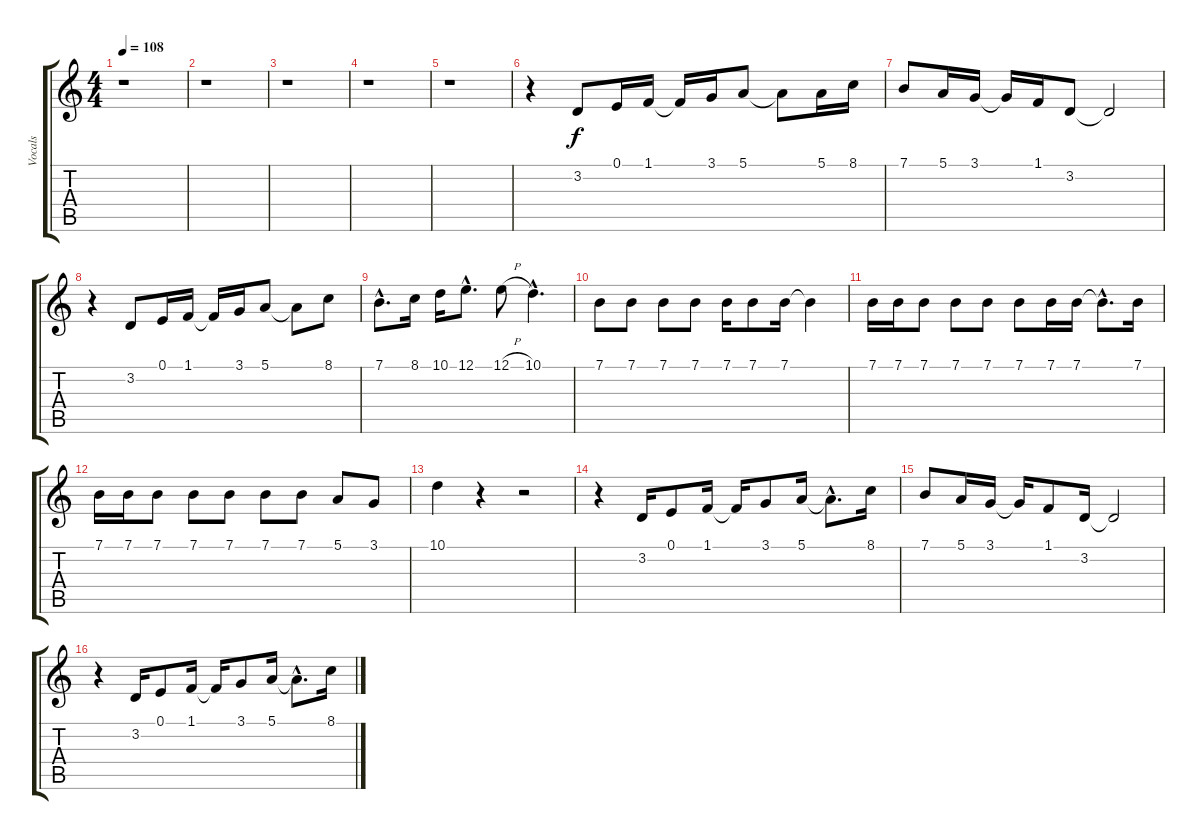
\track ("Vocals" "Vocals") {instrument harmonica}
\staff {score tabs}
\tuning (E4 B3 G3 D3 A2 E2) {hide}
\ts (4 4)
\tempo 108
\clef g2
\ks c
r.1{dy f instrument harmonica} |
r.1 |
r.1 |
r.1 |
r.1 |
r.4 3.2.8 0.1.16 1.1.16 1.1{t}.16 3.1.16 5.1.8 5.1{t}.8 5.1.16 8.1.16 |
7.1.8 5.1.16 3.1.16 3.1{t}.16 1.1.16 3.2.8 3.2{t}.2 |
r.4 3.2.8 0.1.16 1.1.16 1.1{t}.16 3.1.16 5.1.8 5.1{t}.8 8.1.8 |
7.1{hac}.8{d} 8.1.16 10.1.16 12.1{hac}.8{d} 12.1{h}.8 10.1{hac}.4{d} |
7.1.8 7.1.8 7.1.8 7.1.8 7.1.16 7.1.8 7.1.16 7.1{t}.4 |
7.1.16 7.1.16 7.1.8 7.1.8 7.1.8 7.1.8 7.1.16 7.1.16 7.1{hac t}.8{d} 7.1.16 |
7.1.16 7.1.16 7.1.8 7.1.8 7.1.8 7.1.8 7.1.8 5.1.8 3.1.8 |
10.1.4 r.4 r.2 |
r.4 3.2.16 0.1.8 1.1.16 1.1{t}.16 3.1.8 5.1.16 5.1{hac t}.8{d} 8.1.16 |
7.1.8 5.1.16 3.1.16 3.1{t}.16 1.1.8 3.2.16 3.2{t}.2 |
r.4 3.2.16 0.1.8 1.1.16 1.1{t}.16 3.1.8 5.1.16 5.1{hac t}.8{d} 8.1.16
